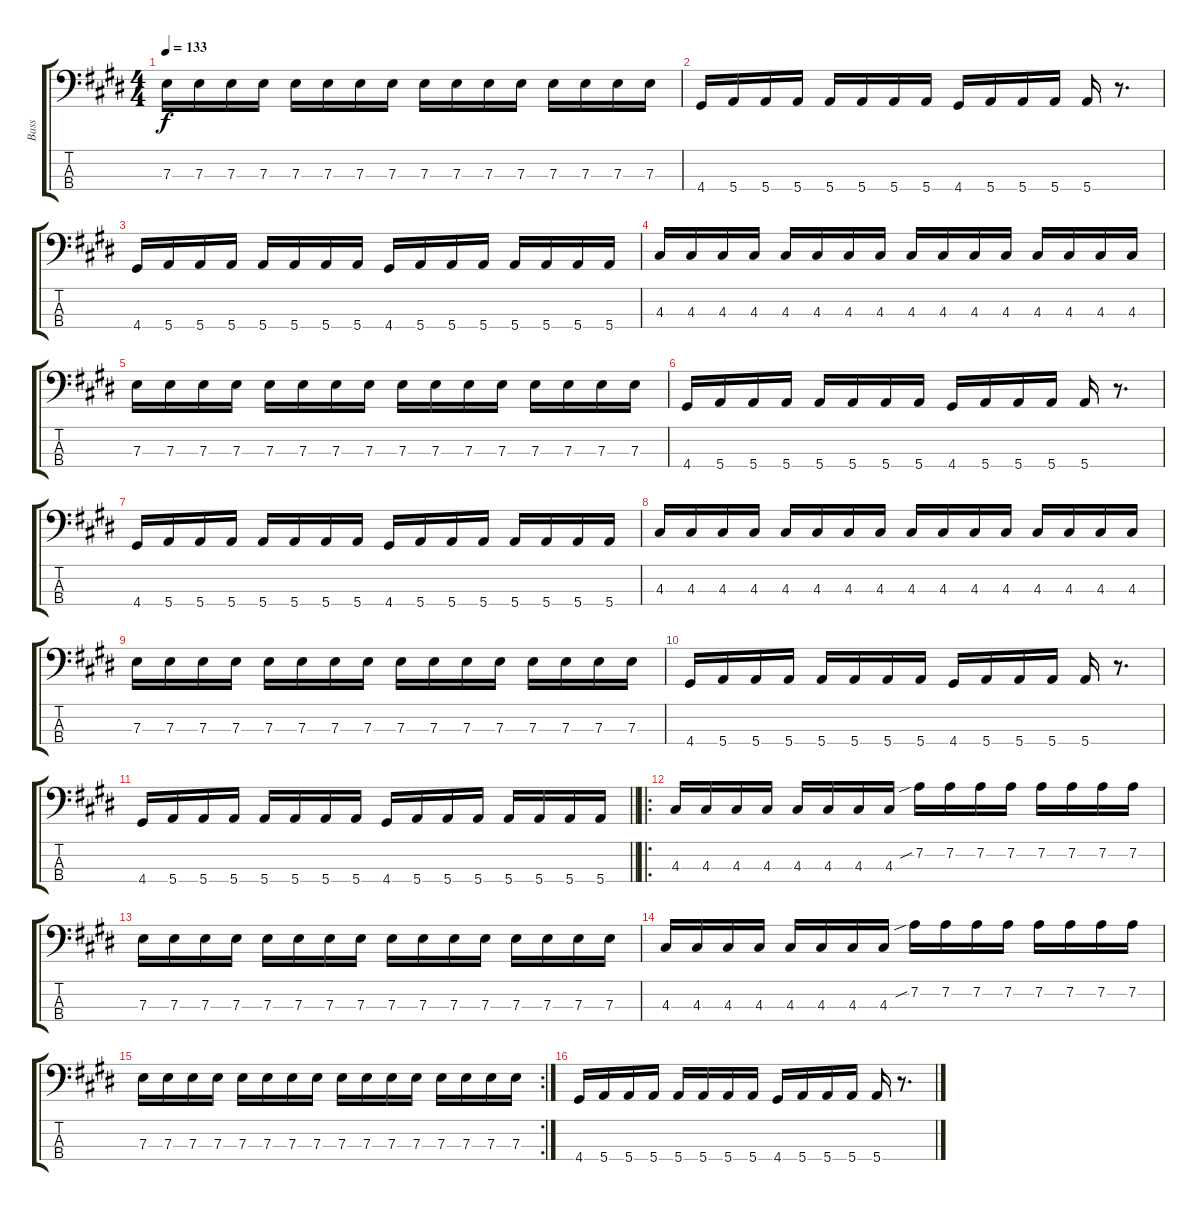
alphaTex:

\track ("Bass" "Bass") {instrument electricbassfinger}
\staff {score tabs}
\tuning (G2 D2 A1 E1) {hide}
\ts (4 4)
\tempo 133
\clef f4
\ks c#minor
7.3.16{dy f} 7.3.16 7.3.16 7.3.16 7.3.16 7.3.16 7.3.16 7.3.16 7.3.16 7.3.16 7.3.16 7.3.16 7.3.16 7.3.16 7.3.16 7.3.16 |
4.4.16 5.4.16 5.4.16 5.4.16 5.4.16 5.4.16 5.4.16 5.4.16 4.4.16 5.4.16 5.4.16 5.4.16 5.4.16 r.8{d} |
\ks e
4.4.16 5.4.16 5.4.16 5.4.16 5.4.16 5.4.16 5.4.16 5.4.16 4.4.16 5.4.16 5.4.16 5.4.16 5.4.16 5.4.16 5.4.16 5.4.16 |
\ks c#minor
4.3.16 4.3.16 4.3.16 4.3.16 4.3.16 4.3.16 4.3.16 4.3.16 4.3.16 4.3.16 4.3.16 4.3.16 4.3.16 4.3.16 4.3.16 4.3.16 |
7.3.16 7.3.16 7.3.16 7.3.16 7.3.16 7.3.16 7.3.16 7.3.16 7.3.16 7.3.16 7.3.16 7.3.16 7.3.16 7.3.16 7.3.16 7.3.16 |
\ks e
4.4.16 5.4.16 5.4.16 5.4.16 5.4.16 5.4.16 5.4.16 5.4.16 4.4.16 5.4.16 5.4.16 5.4.16 5.4.16 r.8{d} |
\ks c#minor
4.4.16 5.4.16 5.4.16 5.4.16 5.4.16 5.4.16 5.4.16 5.4.16 4.4.16 5.4.16 5.4.16 5.4.16 5.4.16 5.4.16 5.4.16 5.4.16 |
4.3.16 4.3.16 4.3.16 4.3.16 4.3.16 4.3.16 4.3.16 4.3.16 4.3.16 4.3.16 4.3.16 4.3.16 4.3.16 4.3.16 4.3.16 4.3.16 |
\ks e
7.3.16 7.3.16 7.3.16 7.3.16 7.3.16 7.3.16 7.3.16 7.3.16 7.3.16 7.3.16 7.3.16 7.3.16 7.3.16 7.3.16 7.3.16 7.3.16 |
\ks c#minor
4.4.16 5.4.16 5.4.16 5.4.16 5.4.16 5.4.16 5.4.16 5.4.16 4.4.16 5.4.16 5.4.16 5.4.16 5.4.16 r.8{d} |
\barLineRight lightlight
4.4.16 5.4.16 5.4.16 5.4.16 5.4.16 5.4.16 5.4.16 5.4.16 4.4.16 5.4.16 5.4.16 5.4.16 5.4.16 5.4.16 5.4.16 5.4.16 |
\ro
\ks e
4.3.16 4.3.16 4.3.16 4.3.16 4.3.16 4.3.16 4.3.16 4.3.16 7.2{sib}.16 7.2.16 7.2.16 7.2.16 7.2.16 7.2.16 7.2.16 7.2.16 |
\ks c#minor
7.3.16 7.3.16 7.3.16 7.3.16 7.3.16 7.3.16 7.3.16 7.3.16 7.3.16 7.3.16 7.3.16 7.3.16 7.3.16 7.3.16 7.3.16 7.3.16 |
\ks e
4.3.16 4.3.16 4.3.16 4.3.16 4.3.16 4.3.16 4.3.16 4.3.16 7.2{sib}.16 7.2.16 7.2.16 7.2.16 7.2.16 7.2.16 7.2.16 7.2.16 |
\rc 2
\ks c#minor
7.3.16 7.3.16 7.3.16 7.3.16 7.3.16 7.3.16 7.3.16 7.3.16 7.3.16 7.3.16 7.3.16 7.3.16 7.3.16 7.3.16 7.3.16 7.3.16 |
\ks e
4.4.16 5.4.16 5.4.16 5.4.16 5.4.16 5.4.16 5.4.16 5.4.16 4.4.16 5.4.16 5.4.16 5.4.16 5.4.16 r.8{d}
